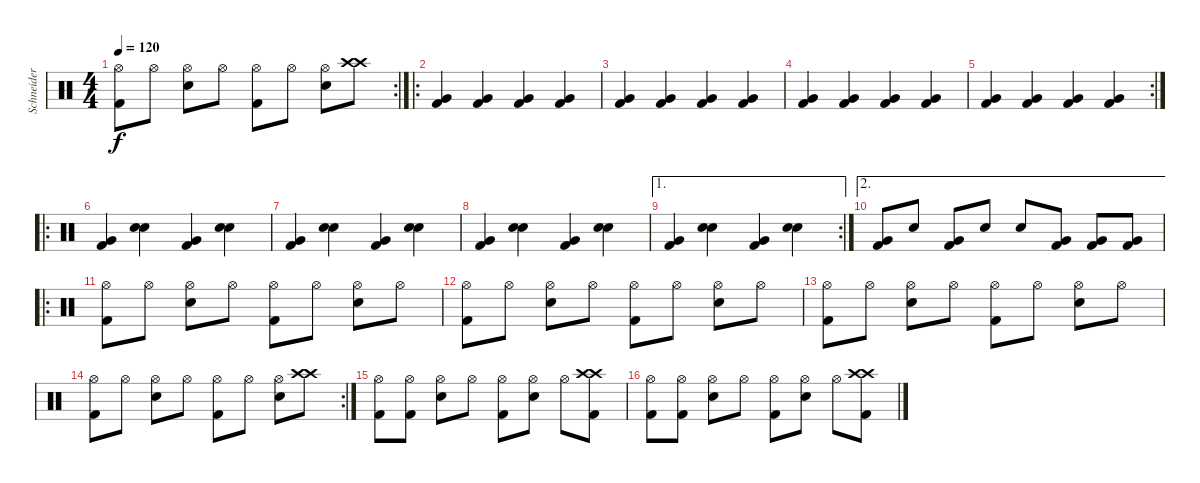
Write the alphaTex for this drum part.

\track ("Schneider" "Schneider") {instrument percussion}
\staff {score}
\articulation defaults
\rc 2
\ts (4 4)
\tempo 120
\clef neutral
\ks c
("Hi-Hat (open)" "Kick (hit) 2").8{dy f} "Hi-Hat (open)".8 ("Hi-Hat (open)" "Snare (hit) 2").8 "Hi-Hat (open)".8 ("Hi-Hat (open)" "Kick (hit) 2").8 "Hi-Hat (open)".8 ("Hi-Hat (open)" "Snare (hit) 2").8 ("Crash high (hit)" "Crash high (hit)").8 |
\ro
("Very Low Tom (hit)" "Kick (hit) 2").4 ("Very Low Tom (hit)" "Kick (hit) 2").4 ("Very Low Tom (hit)" "Kick (hit) 2").4 ("Very Low Tom (hit)" "Kick (hit) 2").4 |
("Very Low Tom (hit)" "Kick (hit) 2").4 ("Very Low Tom (hit)" "Kick (hit) 2").4 ("Very Low Tom (hit)" "Kick (hit) 2").4 ("Very Low Tom (hit)" "Kick (hit) 2").4 |
("Very Low Tom (hit)" "Kick (hit) 2").4 ("Very Low Tom (hit)" "Kick (hit) 2").4 ("Very Low Tom (hit)" "Kick (hit) 2").4 ("Very Low Tom (hit)" "Kick (hit) 2").4 |
\rc 2
("Very Low Tom (hit)" "Kick (hit) 2").4 ("Very Low Tom (hit)" "Kick (hit) 2").4 ("Very Low Tom (hit)" "Kick (hit) 2").4 ("Very Low Tom (hit)" "Kick (hit) 2").4 |
\ro
("Very Low Tom (hit)" "Kick (hit) 2").4 ("Snare (hit) 2" "Snare (hit) 2").4 ("Very Low Tom (hit)" "Kick (hit) 2").4 ("Snare (hit) 2" "Snare (hit) 2").4 |
("Very Low Tom (hit)" "Kick (hit) 2").4 ("Snare (hit) 2" "Snare (hit) 2").4 ("Very Low Tom (hit)" "Kick (hit) 2").4 ("Snare (hit) 2" "Snare (hit) 2").4 |
("Very Low Tom (hit)" "Kick (hit) 2").4 ("Snare (hit) 2" "Snare (hit) 2").4 ("Very Low Tom (hit)" "Kick (hit) 2").4 ("Snare (hit) 2" "Snare (hit) 2").4 |
\ae 1
\rc 2
("Very Low Tom (hit)" "Kick (hit) 2").4 ("Snare (hit) 2" "Snare (hit) 2").4 ("Very Low Tom (hit)" "Kick (hit) 2").4 ("Snare (hit) 2" "Snare (hit) 2").4 |
\ae 2
("Very Low Tom (hit)" "Kick (hit) 2").8 "Snare (hit) 2".8 ("Very Low Tom (hit)" "Kick (hit) 2").8 "Snare (hit) 2".8 "Snare (hit) 2".8 ("Very Low Tom (hit)" "Kick (hit) 2").8 ("Very Low Tom (hit)" "Kick (hit) 2").8 ("Very Low Tom (hit)" "Kick (hit) 2").8 |
\ro
("Hi-Hat (open)" "Kick (hit) 2").8 "Hi-Hat (open)".8 ("Hi-Hat (open)" "Snare (hit) 2").8 "Hi-Hat (open)".8 ("Hi-Hat (open)" "Kick (hit) 2").8 "Hi-Hat (open)".8 ("Hi-Hat (open)" "Snare (hit) 2").8 "Hi-Hat (open)".8 |
("Hi-Hat (open)" "Kick (hit) 2").8 "Hi-Hat (open)".8 ("Hi-Hat (open)" "Snare (hit) 2").8 "Hi-Hat (open)".8 ("Hi-Hat (open)" "Kick (hit) 2").8 "Hi-Hat (open)".8 ("Hi-Hat (open)" "Snare (hit) 2").8 "Hi-Hat (open)".8 |
("Hi-Hat (open)" "Kick (hit) 2").8 "Hi-Hat (open)".8 ("Hi-Hat (open)" "Snare (hit) 2").8 "Hi-Hat (open)".8 ("Hi-Hat (open)" "Kick (hit) 2").8 "Hi-Hat (open)".8 ("Hi-Hat (open)" "Snare (hit) 2").8 "Hi-Hat (open)".8 |
\rc 2
("Hi-Hat (open)" "Kick (hit) 2").8 "Hi-Hat (open)".8 ("Hi-Hat (open)" "Snare (hit) 2").8 "Hi-Hat (open)".8 ("Hi-Hat (open)" "Kick (hit) 2").8 "Hi-Hat (open)".8 ("Hi-Hat (open)" "Snare (hit) 2").8 ("Crash high (hit)" "Crash high (hit)").8 |
("Hi-Hat (open)" "Kick (hit) 2").8 ("Hi-Hat (open)" "Kick (hit) 2").8 ("Hi-Hat (open)" "Snare (hit) 2").8 "Hi-Hat (open)".8 ("Hi-Hat (open)" "Kick (hit) 2").8 ("Hi-Hat (open)" "Snare (hit) 2").8 "Hi-Hat (open)".8 ("Crash high (hit)" "Crash high (hit)" "Kick (hit) 2").8 |
("Hi-Hat (open)" "Kick (hit) 2").8 ("Hi-Hat (open)" "Kick (hit) 2").8 ("Hi-Hat (open)" "Snare (hit) 2").8 "Hi-Hat (open)".8 ("Hi-Hat (open)" "Kick (hit) 2").8 ("Hi-Hat (open)" "Snare (hit) 2").8 "Hi-Hat (open)".8 ("Crash high (hit)" "Crash high (hit)" "Kick (hit) 2").8
